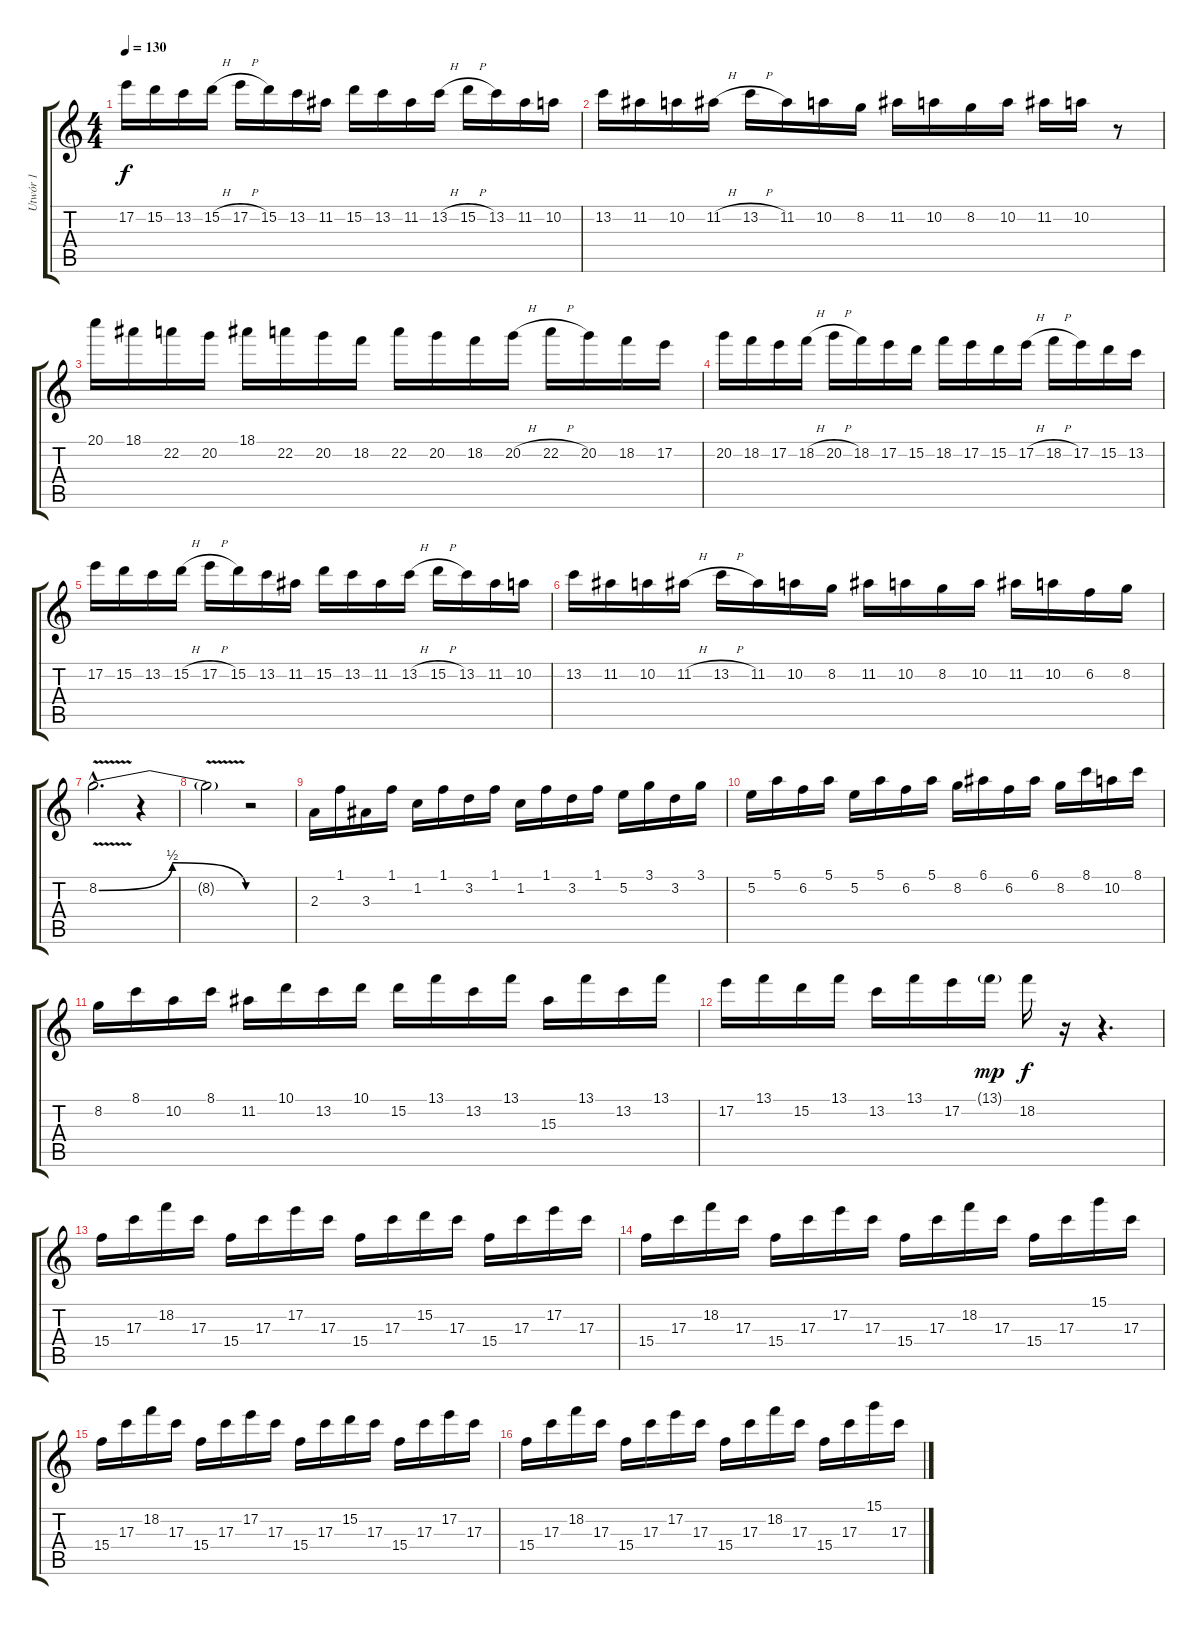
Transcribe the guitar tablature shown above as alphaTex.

\track ("Utwór 1" "Utwór 1") {instrument overdrivenguitar}
\staff {score tabs}
\tuning (E4 B3 G3 D3 A2 E2) {hide}
\ts (4 4)
\tempo 130
\clef g2
\ks c
17.2.16{dy f} 15.2.16 13.2.16 15.2{h}.16 17.2{h}.16 15.2.16 13.2.16 11.2.16 15.2.16 13.2.16 11.2.16 13.2{h}.16 15.2{h}.16 13.2.16 11.2.16 10.2.16 |
13.2.16 11.2.16 10.2.16 11.2{h}.16 13.2{h}.16 11.2.16 10.2.16 8.2.16 11.2.16 10.2.16 8.2.16 10.2.16 11.2.16 10.2.16 r.8 |
20.1.16 18.1.16 22.2.16 20.2.16 18.1.16 22.2.16 20.2.16 18.2.16 22.2.16 20.2.16 18.2.16 20.2{h}.16 22.2{h}.16 20.2.16 18.2.16 17.2.16 |
20.2.16 18.2.16 17.2.16 18.2{h}.16 20.2{h}.16 18.2.16 17.2.16 15.2.16 18.2.16 17.2.16 15.2.16 17.2{h}.16 18.2{h}.16 17.2.16 15.2.16 13.2.16 |
17.2.16 15.2.16 13.2.16 15.2{h}.16 17.2{h}.16 15.2.16 13.2.16 11.2.16 15.2.16 13.2.16 11.2.16 13.2{h}.16 15.2{h}.16 13.2.16 11.2.16 10.2.16 |
13.2.16 11.2.16 10.2.16 11.2{h}.16 13.2{h}.16 11.2.16 10.2.16 8.2.16 11.2.16 10.2.16 8.2.16 10.2.16 11.2.16 10.2.16 6.2.16 8.2.16 |
8.2{be (bendrelease 0 0 15 2 45 2 60 0) v hac}.2{d} r.4 |
8.2{t}.2 r.2 |
2.3.16 1.1.16 3.3.16 1.1.16 1.2.16 1.1.16 3.2.16 1.1.16 1.2.16 1.1.16 3.2.16 1.1.16 5.2.16 3.1.16 3.2.16 3.1.16 |
5.2.16 5.1.16 6.2.16 5.1.16 5.2.16 5.1.16 6.2.16 5.1.16 8.2.16 6.1.16 6.2.16 6.1.16 8.2.16 8.1.16 10.2.16 8.1.16 |
8.2.16 8.1.16 10.2.16 8.1.16 11.2.16 10.1.16 13.2.16 10.1.16 15.2.16 13.1.16 13.2.16 13.1.16 15.3.16 13.1.16 13.2.16 13.1.16 |
17.2.16 13.1.16 15.2.16 13.1.16 13.2.16 13.1.16 17.2.16 13.1{g}.16{dy mp} 18.2.16{dy f} r.16 r.4{d} |
15.4.16 17.3.16 18.2.16 17.3.16 15.4.16 17.3.16 17.2.16 17.3.16 15.4.16 17.3.16 15.2.16 17.3.16 15.4.16 17.3.16 17.2.16 17.3.16 |
15.4.16 17.3.16 18.2.16 17.3.16 15.4.16 17.3.16 17.2.16 17.3.16 15.4.16 17.3.16 18.2.16 17.3.16 15.4.16 17.3.16 15.1.16 17.3.16 |
15.4.16 17.3.16 18.2.16 17.3.16 15.4.16 17.3.16 17.2.16 17.3.16 15.4.16 17.3.16 15.2.16 17.3.16 15.4.16 17.3.16 17.2.16 17.3.16 |
15.4.16 17.3.16 18.2.16 17.3.16 15.4.16 17.3.16 17.2.16 17.3.16 15.4.16 17.3.16 18.2.16 17.3.16 15.4.16 17.3.16 15.1.16 17.3.16
